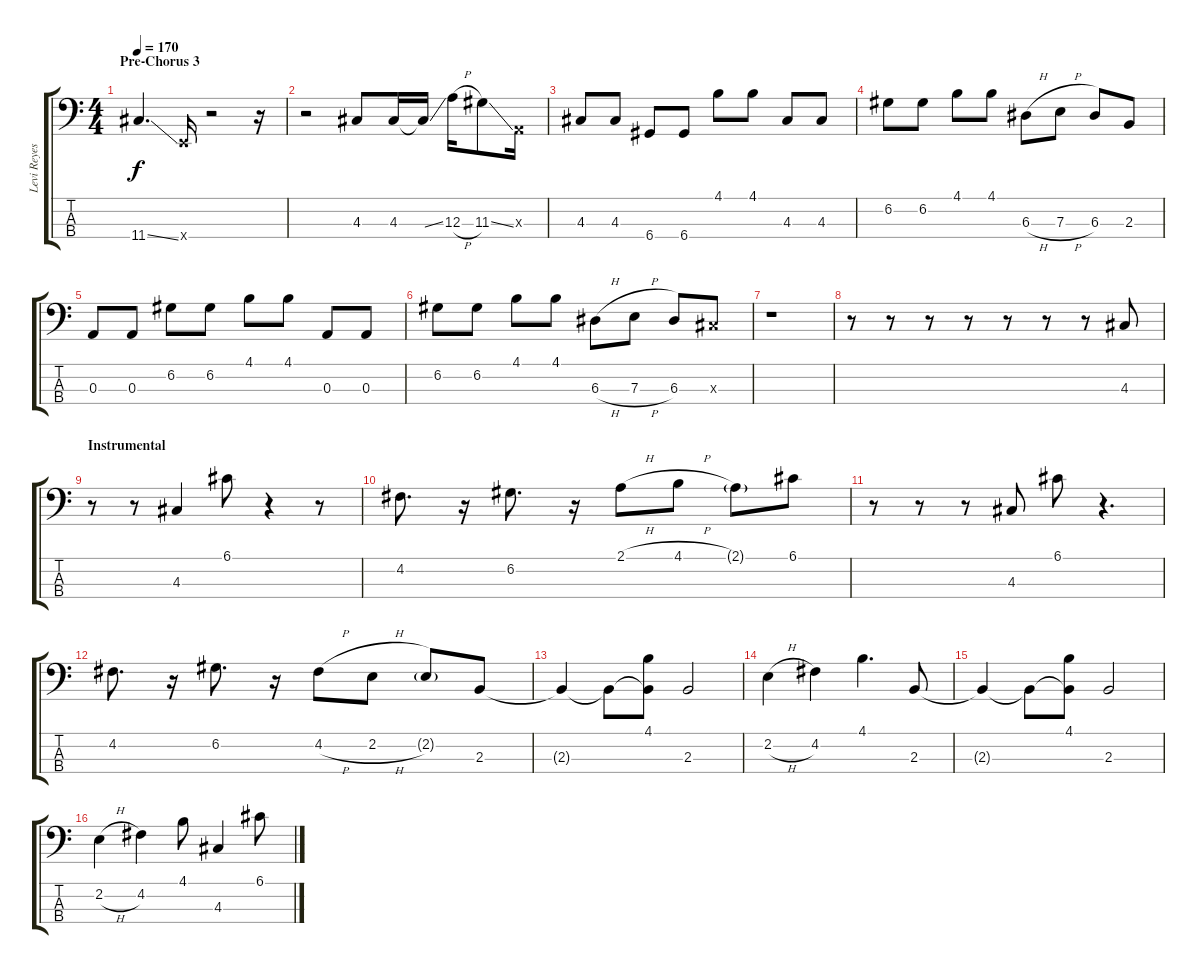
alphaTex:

\track ("Levi Reyes" "Levi Reyes") {instrument electricbassfinger}
\staff {score tabs}
\tuning (G2 D2 A1 D1) {hide}
\ts (4 4)
\section ("" "Pre-Chorus 3")
\tempo 170
\clef f4
\ks c
11.4{ss t}.4{d dy f} 2.4{x}.16 r.2 r.16 |
r.2 4.3.8 4.3.16 4.3{ss t}.16 12.3{h}.16 11.3{ss}.8 0.3{x}.16 |
4.3.8 4.3.8 6.4.8 6.4.8 4.1.8 4.1.8 4.3.8 4.3.8 |
6.2.8 6.2.8 4.1.8 4.1.8 6.3{h}.8 7.3{h}.8 6.3.8 2.3.8 |
0.3.8 0.3.8 6.2.8 6.2.8 4.1.8 4.1.8 0.3.8 0.3.8 |
6.2.8 6.2.8 4.1.8 4.1.8 6.3{h}.8 7.3{h}.8 6.3.8 4.3{x}.8 |
r.1 |
r.8 r.8 r.8 r.8 r.8 r.8 r.8 4.3.8 |
\section ("" "Instrumental")
r.8 r.8 4.3.4 6.1.8 r.4 r.8 |
4.2.8{d} r.16 6.2.8{d} r.16 2.1{h}.8 4.1{h}.8 2.1{g}.8 6.1.8 |
r.8 r.8 r.8 4.3.8 6.1.8 r.4{d} |
4.2.8{d} r.16 6.2.8{d} r.16 4.2{h}.8 2.2{h}.8 2.2{g}.8 2.3.8 |
2.3{t}.4 2.3{t}.8 (4.1 2.3{t}).8 2.3.2 |
2.2{h}.4 4.2.4 4.1.4{d} 2.3.8 |
2.3{t}.4 2.3{t}.8 (4.1 2.3{t}).8 2.3.2 |
2.2{h}.4 4.2.4 4.1.8 4.3.4 6.1.8
